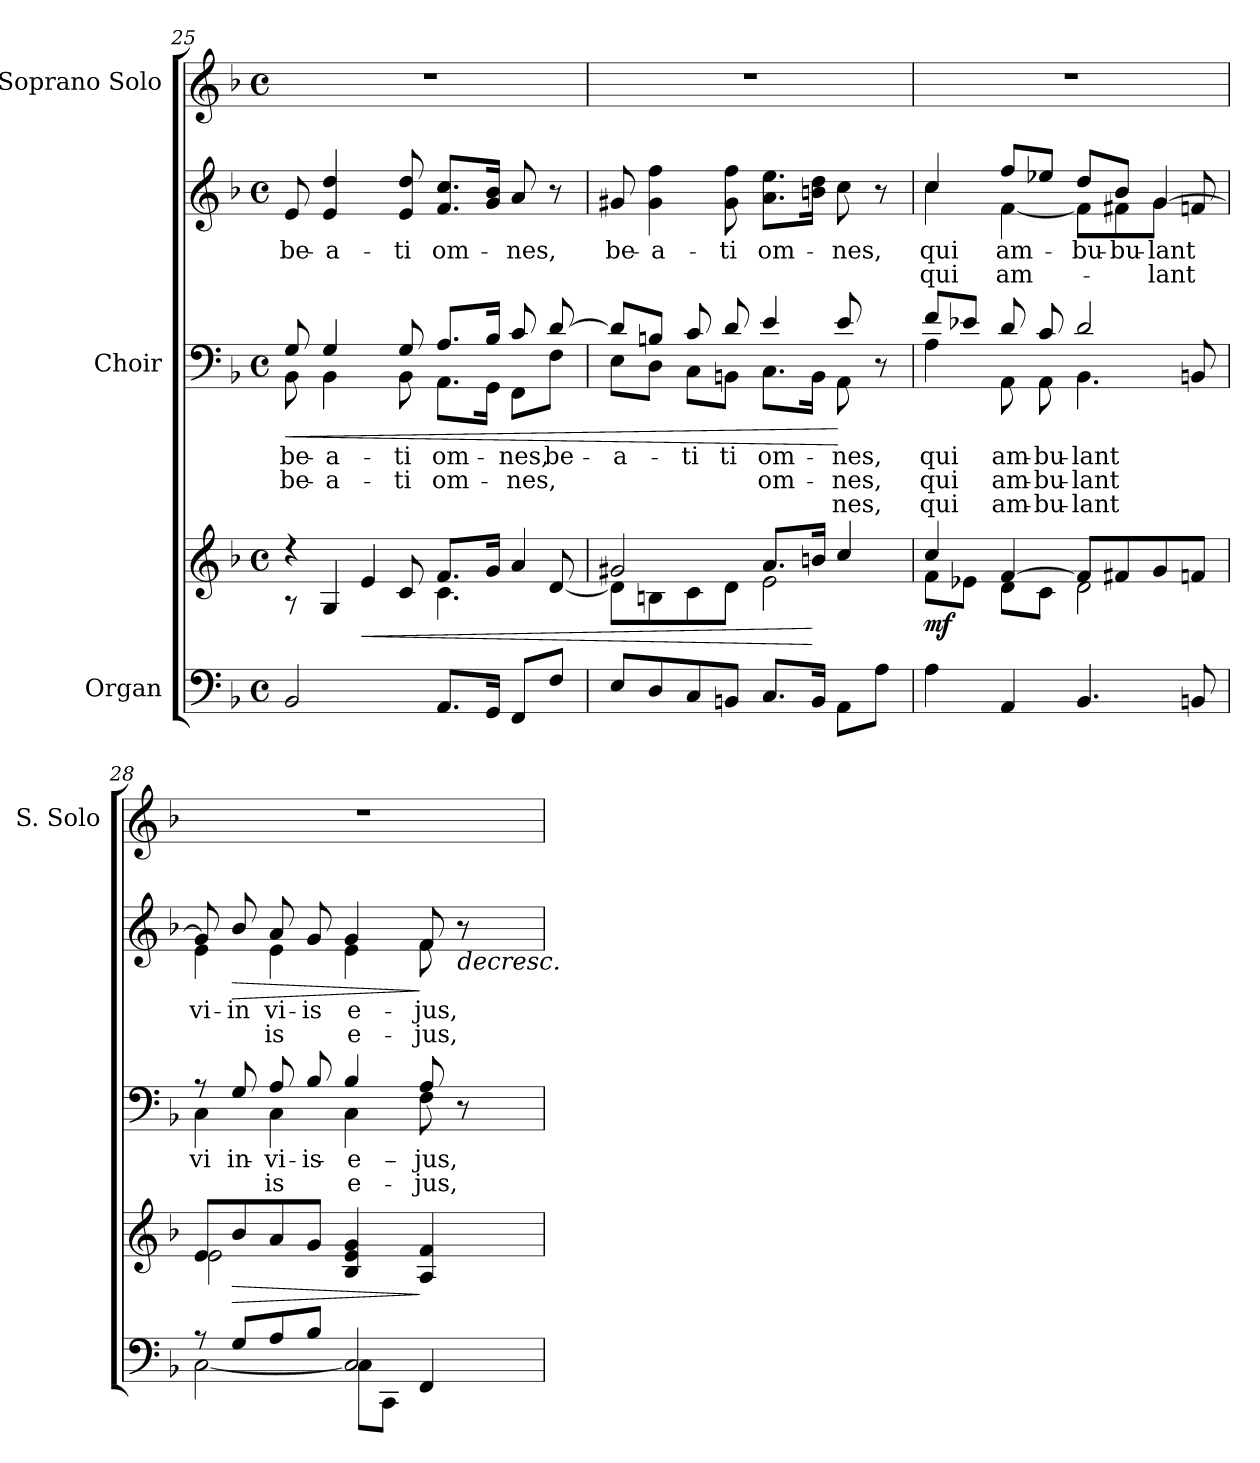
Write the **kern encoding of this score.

**kern	**kern	**dynam	**kern	**text	**text	**text	**kern	**text	**text	**dynam	**kern
*part3	*part3	*part3	*part2	*part2	*part2	*part2	*part2	*part2	*part2	*part2	*part1
*staff5	*staff4	*staff4/5	*staff3	*staff3	*staff3	*staff3	*staff2	*staff2	*staff2	*staff2/3	*staff1
*I"Organ	*	*	*I"Choir	*	*	*	*	*	*	*	*I"Soprano Solo
*	*	*	*	*	*	*	*	*	*	*	*I'S. Solo
!!LO:PB:g=z
*clefF4	*clefG2	*	*clefF4	*	*	*	*clefG2	*	*	*	*clefG2
*k[b-]	*k[b-]	*	*k[b-]	*	*	*	*k[b-]	*	*	*	*k[b-]
*F:	*F:	*	*F:	*	*	*	*F:	*	*	*	*F:
*M4/4	*M4/4	*	*M4/4	*	*	*	*M4/4	*	*	*	*M4/4
*met(c)	*met(c)	*	*met(c)	*	*	*	*met(c)	*	*	*	*met(c)
=25	=25	=25	=25	=25	=25	=25	=25	=25	=25	=25	=25
*	*^	*	*	*	*	*	*	*	*	*	*
!	!	!	!	!	!LO:LY:a:color=#000000	!LO:LY:b:color=#000000	!	!	!	!	!LO:HP:b=2	!
*	*	*	*	*^	*	*	*	*	*	*	*	*
!	!	!	!	!	!	!	!	!	!	!LO:LY:b:color=#000000	!	!LO:HP:n=1:b	!
2BB-i/	4r	8r	.	8Gi/	8BB-i\	be-	be-	.	8ei/	be-	.	< <	1r
!	!	!	!	!	!	!LO:LY:a:color=#000000	!LO:LY:b:color=#000000	!	!	!	!	!	!
!	!	!	!	!	!	!	!	!	!	!LO:LY:b:color=#000000	!	!	!
.	.	4Gi/	.	4Gi/	4BB-i\	-a-	-a-	.	4ei/ 4ddi	-a-	.	.	.
!	!	!	!LO:HP:b	!	!	!	!	!	!	!	!	!	!
.	4ei/	.	<	.	.	.	.	.	.	.	.	.	.
!	!	!	!	!	!	!LO:LY:a:color=#000000	!LO:LY:b:color=#000000	!	!	!	!	!	!
!	!	!	!	!	!	!	!	!	!	!LO:LY:b:color=#000000	!	!	!
.	.	8ci/	.	8Gi/	8BB-i\	-ti	-ti	.	8ei/ 8ddi	-ti	.	.	.
!	!	!	!	!	!	!LO:LY:a:color=#000000	!LO:LY:b:color=#000000	!	!	!	!	!	!
!	!	!	!	!	!	!	!	!	!	!LO:LY:b:color=#000000	!	!	!
8.AAi/L	8.fi/L	4.ci\	.	8.Ai/L	8.AAi\L	om-	om-	.	8.fi/ 8.cciL	om-	.	.	.
16GGi/Jk	16gi/Jk	.	.	16B-i/Jk	16GGi\Jk	.	.	.	16gi/ 16b-iJk	.	.	.	.
!	!	!	!	!	!	!LO:LY:a:color=#000000	!LO:LY:b:color=#000000	!	!	!	!	!	!
!	!	!	!	!	!	!	!	!	!	!LO:LY:b:color=#000000	!	!	!
8FFi/L	4ai/	.	.	8ci/	8FFi\L	-nes,	-nes,	.	8ai/	-nes,	.	.	.
!	!	!	!	!	!	!LO:LY:a:color=#000000	!	!	!	!	!	!	!
!	!	!	!	!	!	!LO:LY:b:color=#000000	!	!	!	!	!	!	!
8Fi/J	.	[8di/	.	[8di/	8Fi\J	be-	.	.	8r	.	.	.	.
=26	=26	=26	=26	=26	=26	=26	=26	=26	=26	=26	=26	=26	=26
!	!	!	!	!	!	!LO:LY:b:color=#000000	!	!	!	!	!	!	!
!	!	!	!	!	!	!	!	!	!	!LO:LY:b:color=#000000	!	!	!
8Ei/L	2g#Xi/	8di\L]	.	8di/L]	8Ei\L	-a-	.	.	8g#Xi/	be-	.	.	1r
!	!	!	!	!	!	!	!	!	!	!LO:LY:b:color=#000000	!	!	!
8Di/	.	8Bni\	.	8Bni/J	8Di\J	.	.	.	4g#i\ 4ffi	-a-	.	.	.
!	!	!	!	!	!	!LO:LY:a:color=#000000	!	!	!	!	!	!	!
!	!	!	!	!	!	!LO:LY:b:color=#000000	!	!	!	!	!	!	!
8Ci/	.	8ci\	.	8ci/	8Ci\L	-ti	.	.	.	.	.	.	.
!	!	!	!	!	!	!LO:LY:a:color=#000000	!	!	!	!	!	!	!
!	!	!	!	!	!	!	!	!	!	!LO:LY:b:color=#000000	!	!	!
8BBni/J	.	8di\J	.	8di/	8BBni\J	-ti	.	.	8g#i\ 8ffi	-ti	.	.	.
!	!	!	!	!	!	!LO:LY:a:color=#000000	!LO:LY:b:color=#000000	!	!	!	!	!	!
!	!	!	!	!	!	!	!	!	!	!LO:LY:b:color=#000000	!	!	!
8.Ci/L	8.ai/L	2ei\	.	4ei/	8.Ci\L	om-	om-	.	8.ai\ 8.eeiL	om-	.	.	.
16BBi/Jk	16bni/Jk	.	[	.	16BBi\Jk	.	.	.	16bni\ 16ddiJk	.	.	.	.
!	!	!	!	!	!	!LO:LY:a:color=#000000	!LO:LY:b:color=#000000	!LO:LY:b:color=#000000	!	!	!	!	!
!	!	!	!	!	!	!	!	!	!	!LO:LY:b:color=#000000	!	!	!
8AAi\L	4cci/	.	.	8ei/	8AAi\	-nes,	-nes,	nes,	8cci\	-nes,	.	[	.
8Ai\J	.	.	.	8r	8ryy	.	.	.	8r	.	.	.	.
*	*v	*v	*	*	*	*	*	*	*	*	*	*	*
*	*	*	*v	*v	*	*	*	*	*	*	*	*
.	.	.	.	.	.	.	.	.	.	[	.
=27	=27	=27	=27	=27	=27	=27	=27	=27	=27	=27	=27
*	*^	*	*	*	*	*	*	*	*	*	*
!	!	!	!	!	!LO:LY:a:color=#000000	!LO:LY:b:color=#000000	!LO:LY:b:color=#000000	!	!	!	!	!
*	*	*	*	*^	*	*	*	*	*	*	*	*
!	!	!	!	!	!	!	!	!	!	!LO:LY:a:color=#000000	!LO:LY:b:color=#000000	!	!
*	*	*	*	*	*	*	*	*	*^	*	*	*	*
4Ai\	4cci/	8fi\L	mf	8fi/L	4Ai\	qui	qui	qui	4cci/	4cci\	qui	qui	mf mf	1r
.	.	8e-Xi\J	.	8e-Xi/J	.	.	.	.	.	.	.	.	.	.
!	!	!	!	!	!	!LO:LY:a:color=#000000	!LO:LY:b:color=#000000	!LO:LY:b:color=#000000	!	!	!	!	!	!
!	!	!	!	!	!	!	!	!	!	!	!LO:LY:a:color=#000000	!LO:LY:b:color=#000000	!	!
4AAi/	[4fi/	8di\L	.	8di/	8AAi\	am-	am-	-am-	8ffi/L	[4fi\	am-	am-	.	.
!	!	!	!	!	!	!LO:LY:a:color=#000000	!LO:LY:b:color=#000000	!LO:LY:b:color=#000000	!	!	!	!	!	!
.	.	8ci\J	.	8ci/	8AAi\	-bu-	-bu-	-bu-	8ee-Xi/J	.	.	.	.	.
!	!	!	!	!	!	!LO:LY:a:color=#000000	!LO:LY:b:color=#000000	!LO:LY:b:color=#000000	!	!	!	!	!	!
!	!	!	!	!	!	!	!	!	!	!	!LO:LY:a:color=#000000	!	!	!
4.BB-i/	8fi/L]	2di\	.	2di/	4.BB-i\	-lant	-lant	lant	8ddi/L	8fi\L]	-bu-	.	.	.
!	!	!	!	!	!	!	!	!	!	!	!LO:LY:b:color=#000000	!	!	!
.	8f#Xi/	.	.	.	.	.	.	.	8b-i/J	8f#Xi\	-bu-	.	.	.
!	!	!	!	!	!	!	!	!	!	!	!LO:LY:a:color=#000000	!LO:LY:b:color=#000000	!	!
.	8gi/	.	.	.	.	.	.	.	[4gi/	8gi\J	-lant	-lant	.	.
8BBni/	8fni/J	.	.	.	8BBni/	.	.	.	.	8fni/	.	.	.	.
=28	=28	=28	=28	=28	=28	=28	=28	=28	=28	=28	=28	=28	=28	=28
*^	*	*	*	*	*	*	*	*	*	*	*	*	*	*
!	!	!	!	!	!	!	!LO:LY:b:color=#000000	!	!	!	!	!	!	!	!
!	!	!	!	!	!	!	!	!	!	!	!	!LO:LY:b:color=#000000	!	!	!
8r	[2Ci\	8ei/L	2ei\	.	8r	4Ci\	vi-	.	.	8gi/]	4ei\	vi-	.	.	1r
!	!	!	!	!LO:HP:b	!	!	!	!	!	!	!	!	!	!	!
!	!	!	!	!	!	!	!LO:LY:a:color=#000000	!	!	!	!	!	!	!	!
!	!	!	!	!	!	!	!	!	!	!	!	!LO:LY:a:color=#000000	!	!LO:HP:n=1:b	!
8Gi/L	.	8b-i/	.	>	8Gi/	.	in	.	.	8b-i/	.	in	.	] >	.
!	!	!	!	!	!	!	!LO:LY:a:color=#000000	!LO:LY:b:color=#000000	!	!	!	!	!	!	!
!	!	!	!	!	!	!	!	!	!	!	!	!LO:LY:a:color=#000000	!LO:LY:b:color=#000000	!	!
8Ai/	.	8ai/	.	.	8Ai/	4Ci\	vi-	-is	.	8ai/	4ei\	vi-	-is	.	.
!	!	!	!	!	!	!	!LO:LY:a:color=#000000	!	!	!	!	!	!	!	!
!	!	!	!	!	!	!	!	!	!	!	!	!LO:LY:a:color=#000000	!	!	!
8B-i/J	.	8gi/J	.	.	8B-i/	.	-is	.	.	8gi/	.	-is	.	.	.
!	!	!	!	!	!	!	!LO:LY:a:color=#000000	!LO:LY:b:color=#000000	!	!	!	!	!	!	!
!	!	!	!	!	!	!	!	!	!	!	!	!LO:LY:a:color=#000000	!LO:LY:b:color=#000000	!	!
2Ci/]	8Ci\L	4B-i/ 4ei 4gi	2ryy	.	4B-i/	4Ci\	e-	e-	.	4gi/	4ei\	e-	e-	.	.
.	8CCi\J	.	.	.	.	.	.	.	.	.	.	.	.	.	.
!	!	!	!	!	!	!	!LO:LY:a:color=#000000	!LO:LY:b:color=#000000	!	!	!	!	!	!	!
!	!	!	!	!	!	!	!	!	!	!	!	!LO:LY:a:color=#000000	!LO:LY:b:color=#000000	!	!
.	4FFi/	4Ai/ 4fi	.	]	8Ai/	8Fi\	-jus,	-jus,	.	8fi/	8fi\	-jus,	-jus,	]	.
!	!	!	!	!	!	!	!	!	!	!	!	!	!	!LO:HP:b	!
.	.	.	.	.	8r	8ryy	.	.	.	8r	8ryy	.	.	>	.
*v	*v	*	*	*	*v	*v	*	*	*	*v	*v	*	*	*	*
*	*v	*v	*	*	*	*	*	*	*	*	*	*
=	=	=	=	=	=	=	=	=	=	=	=
*-	*-	*-	*-	*-	*-	*-	*-	*-	*-	*-	*-
